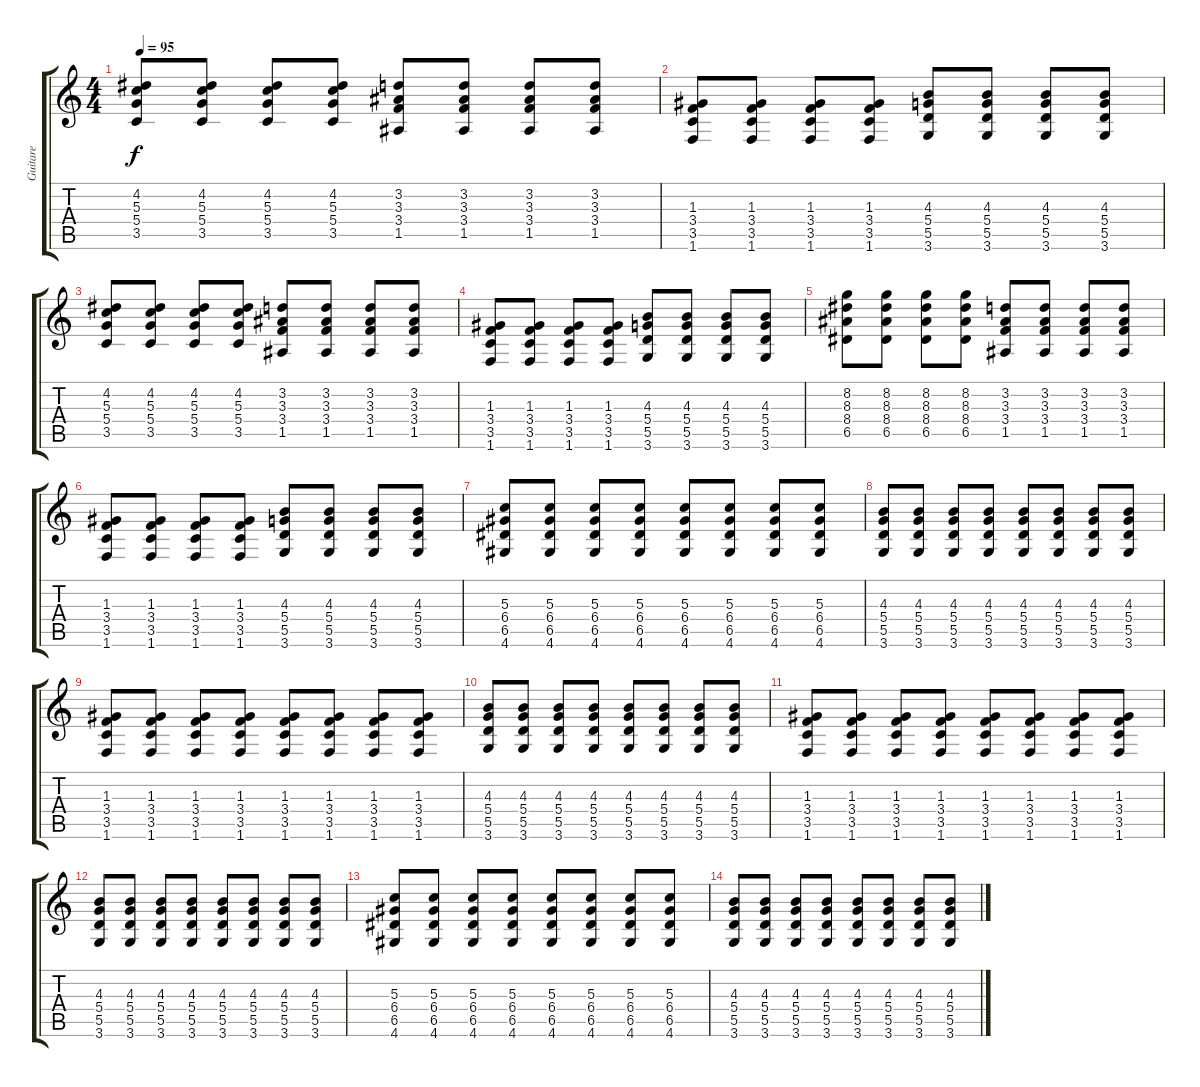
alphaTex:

\track ("Guitare" "Guitare") {instrument distortionguitar}
\staff {score tabs}
\tuning (E4 B3 G3 D3 A2 E2) {hide}
\ts (4 4)
\tempo 95
\clef g2
\ks c
(4.2 5.3 5.4 3.5).8{dy f} (4.2 5.3 5.4 3.5).8 (4.2 5.3 5.4 3.5).8 (4.2 5.3 5.4 3.5).8 (3.2 3.3 3.4 1.5).8 (3.2 3.3 3.4 1.5).8 (3.2 3.3 3.4 1.5).8 (3.2 3.3 3.4 1.5).8 |
(1.3 3.4 3.5 1.6).8 (1.3 3.4 3.5 1.6).8 (1.3 3.4 3.5 1.6).8 (1.3 3.4 3.5 1.6).8 (4.3 5.4 5.5 3.6).8 (4.3 5.4 5.5 3.6).8 (4.3 5.4 5.5 3.6).8 (4.3 5.4 5.5 3.6).8 |
(4.2 5.3 5.4 3.5).8 (4.2 5.3 5.4 3.5).8 (4.2 5.3 5.4 3.5).8 (4.2 5.3 5.4 3.5).8 (3.2 3.3 3.4 1.5).8 (3.2 3.3 3.4 1.5).8 (3.2 3.3 3.4 1.5).8 (3.2 3.3 3.4 1.5).8 |
(1.3 3.4 3.5 1.6).8 (1.3 3.4 3.5 1.6).8 (1.3 3.4 3.5 1.6).8 (1.3 3.4 3.5 1.6).8 (4.3 5.4 5.5 3.6).8 (4.3 5.4 5.5 3.6).8 (4.3 5.4 5.5 3.6).8 (4.3 5.4 5.5 3.6).8 |
(8.2 8.3 8.4 6.5).8 (8.2 8.3 8.4 6.5).8 (8.2 8.3 8.4 6.5).8 (8.2 8.3 8.4 6.5).8 (3.2 3.3 3.4 1.5).8 (3.2 3.3 3.4 1.5).8 (3.2 3.3 3.4 1.5).8 (3.2 3.3 3.4 1.5).8 |
(1.3 3.4 3.5 1.6).8 (1.3 3.4 3.5 1.6).8 (1.3 3.4 3.5 1.6).8 (1.3 3.4 3.5 1.6).8 (4.3 5.4 5.5 3.6).8 (4.3 5.4 5.5 3.6).8 (4.3 5.4 5.5 3.6).8 (4.3 5.4 5.5 3.6).8 |
(5.3 6.4 6.5 4.6).8 (5.3 6.4 6.5 4.6).8 (5.3 6.4 6.5 4.6).8 (5.3 6.4 6.5 4.6).8 (5.3 6.4 6.5 4.6).8 (5.3 6.4 6.5 4.6).8 (5.3 6.4 6.5 4.6).8 (5.3 6.4 6.5 4.6).8 |
(4.3 5.4 5.5 3.6).8 (4.3 5.4 5.5 3.6).8 (4.3 5.4 5.5 3.6).8 (4.3 5.4 5.5 3.6).8 (4.3 5.4 5.5 3.6).8 (4.3 5.4 5.5 3.6).8 (4.3 5.4 5.5 3.6).8 (4.3 5.4 5.5 3.6).8 |
(1.3 3.4 3.5 1.6).8 (1.3 3.4 3.5 1.6).8 (1.3 3.4 3.5 1.6).8 (1.3 3.4 3.5 1.6).8 (1.3 3.4 3.5 1.6).8 (1.3 3.4 3.5 1.6).8 (1.3 3.4 3.5 1.6).8 (1.3 3.4 3.5 1.6).8 |
(4.3 5.4 5.5 3.6).8 (4.3 5.4 5.5 3.6).8 (4.3 5.4 5.5 3.6).8 (4.3 5.4 5.5 3.6).8 (4.3 5.4 5.5 3.6).8 (4.3 5.4 5.5 3.6).8 (4.3 5.4 5.5 3.6).8 (4.3 5.4 5.5 3.6).8 |
(1.3 3.4 3.5 1.6).8 (1.3 3.4 3.5 1.6).8 (1.3 3.4 3.5 1.6).8 (1.3 3.4 3.5 1.6).8 (1.3 3.4 3.5 1.6).8 (1.3 3.4 3.5 1.6).8 (1.3 3.4 3.5 1.6).8 (1.3 3.4 3.5 1.6).8 |
(4.3 5.4 5.5 3.6).8 (4.3 5.4 5.5 3.6).8 (4.3 5.4 5.5 3.6).8 (4.3 5.4 5.5 3.6).8 (4.3 5.4 5.5 3.6).8 (4.3 5.4 5.5 3.6).8 (4.3 5.4 5.5 3.6).8 (4.3 5.4 5.5 3.6).8 |
(5.3 6.4 6.5 4.6).8 (5.3 6.4 6.5 4.6).8 (5.3 6.4 6.5 4.6).8 (5.3 6.4 6.5 4.6).8 (5.3 6.4 6.5 4.6).8 (5.3 6.4 6.5 4.6).8 (5.3 6.4 6.5 4.6).8 (5.3 6.4 6.5 4.6).8 |
(4.3 5.4 5.5 3.6).8 (4.3 5.4 5.5 3.6).8 (4.3 5.4 5.5 3.6).8 (4.3 5.4 5.5 3.6).8 (4.3 5.4 5.5 3.6).8 (4.3 5.4 5.5 3.6).8 (4.3 5.4 5.5 3.6).8 (4.3 5.4 5.5 3.6).8
